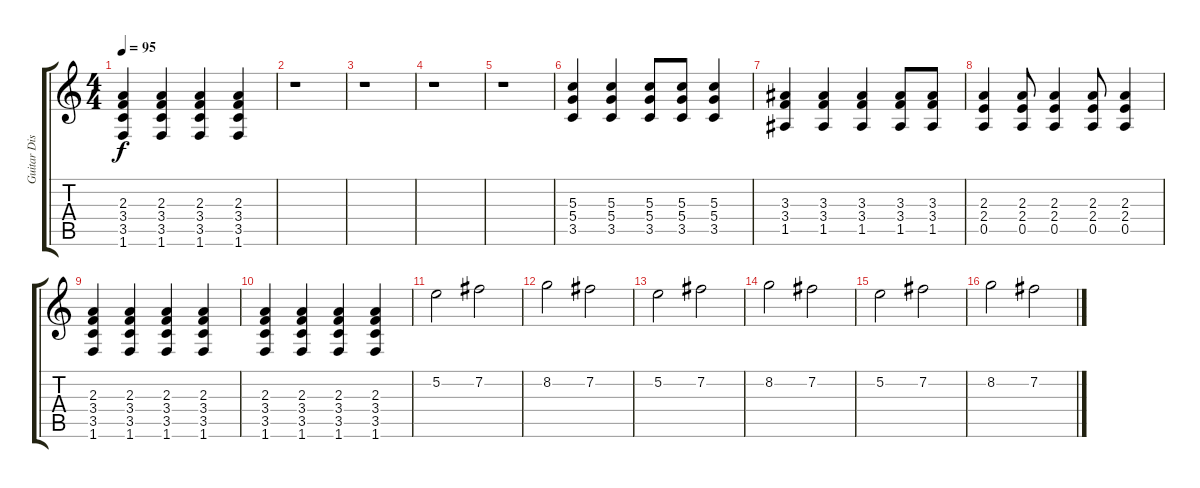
\track ("Guitar Distortion and Flanger" "Guitar Dis") {instrument distortionguitar}
\staff {score tabs}
\tuning (E4 B3 G3 D3 A2 E2) {hide}
\ts (4 4)
\tempo 95
\clef g2
\ks c
(2.3 3.4 3.5 1.6).4{dy f} (2.3 3.4 3.5 1.6).4 (2.3 3.4 3.5 1.6).4 (2.3 3.4 3.5 1.6).4 |
r.1 |
r.1 |
r.1 |
r.1 |
(5.3 5.4 3.5).4 (5.3 5.4 3.5).4 (5.3 5.4 3.5).8 (5.3 5.4 3.5).8 (5.3 5.4 3.5).4 |
(3.3 3.4 1.5).4 (3.3 3.4 1.5).4 (3.3 3.4 1.5).4 (3.3 3.4 1.5).8 (3.3 3.4 1.5).8 |
(2.3 2.4 0.5).4 (2.3 2.4 0.5).8 (2.3 2.4 0.5).4 (2.3 2.4 0.5).8 (2.3 2.4 0.5).4 |
(2.3 3.4 3.5 1.6).4 (2.3 3.4 3.5 1.6).4 (2.3 3.4 3.5 1.6).4 (2.3 3.4 3.5 1.6).4 |
(2.3 3.4 3.5 1.6).4 (2.3 3.4 3.5 1.6).4 (2.3 3.4 3.5 1.6).4 (2.3 3.4 3.5 1.6).4 |
5.2.2 7.2.2 |
8.2.2 7.2.2 |
5.2.2 7.2.2 |
8.2.2 7.2.2 |
5.2.2 7.2.2 |
8.2.2 7.2.2
